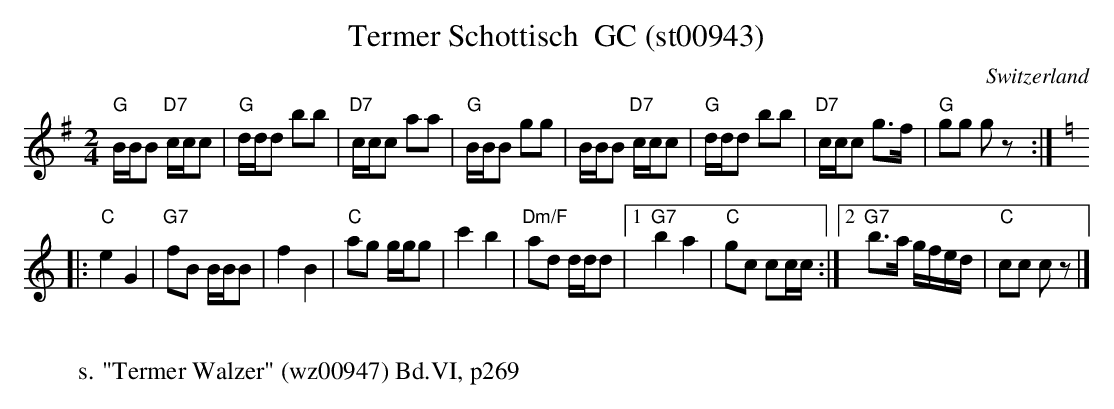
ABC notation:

X:1
T: Termer Schottisch  GC (st00943)
O:Switzerland
M:2/4
L:1/16
K:G major
"G"BBB2 "D7"ccc2 | "G"ddd2 b2b2 | "D7"ccc2 a2a2 | "G"BBB2 g2g2 | BBB2 "D7"ccc2 | "G"ddd2 b2b2 | "D7"ccc2 g3f | "G"g2g2 g2z2 :: [K:C]
"C"e4G4 | "G7"f2B2 BBB2 | f4B4 | "C"a2g2 ggg2 | c'4b4 | "Dm/F"a2d2 ddd2 |1 "G7"b4a4 | "C"g2c2 c2cc :|2 "G7"b3a gfed | "C"c2c2 c2z2 |]
W:
W: s."Termer Walzer" (wz00947) Bd.VI, p269
